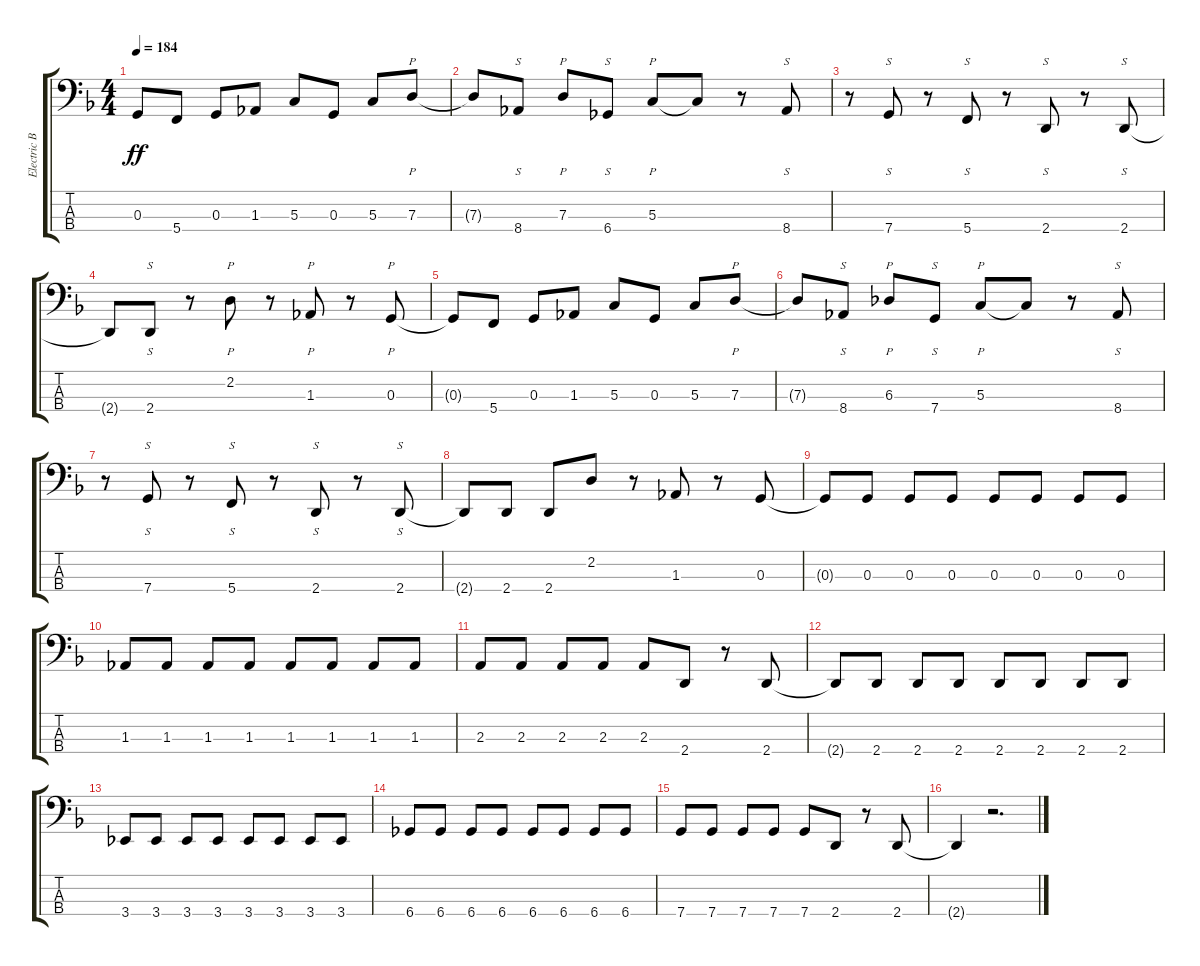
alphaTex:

\track ("Electric Bass Kool" "Electric B") {instrument electricbassfinger}
\staff {score tabs}
\tuning (F2 C2 G1 C1) {hide}
\ts (4 4)
\tempo 184
\clef f4
\ks dminor
0.3{t}.8{dy ff} 5.4.8 0.3.8 1.3.8 5.3.8 0.3.8 5.3.8 7.3.8{p} |
7.3{t}.8 8.4.8{s} 7.3.8{p} 6.4.8{s} 5.3.8{p} 5.3{t}.8 r.8 8.4.8{s} |
r.8 7.4.8{s} r.8 5.4.8{s} r.8 2.4.8{s} r.8 2.4.8{s} |
2.4{t}.8 2.4.8{s} r.8 2.2.8{p} r.8 1.3.8{p} r.8 0.3.8{p} |
0.3{t}.8 5.4.8 0.3.8 1.3.8 5.3.8 0.3.8 5.3.8 7.3.8{p} |
7.3{t}.8 8.4.8{s} 6.3.8{p} 7.4.8{s} 5.3.8{p} 5.3{t}.8 r.8 8.4.8{s} |
r.8 7.4.8{s} r.8 5.4.8{s} r.8 2.4.8{s} r.8 2.4.8{s} |
2.4{t}.8 2.4.8 2.4.8 2.2.8 r.8 1.3.8 r.8 0.3.8 |
0.3{t}.8 0.3.8 0.3.8 0.3.8 0.3.8 0.3.8 0.3.8 0.3.8 |
1.3.8 1.3.8 1.3.8 1.3.8 1.3.8 1.3.8 1.3.8 1.3.8 |
2.3.8 2.3.8 2.3.8 2.3.8 2.3.8 2.4.8 r.8 2.4.8 |
2.4{t}.8 2.4.8 2.4.8 2.4.8 2.4.8 2.4.8 2.4.8 2.4.8 |
3.4.8 3.4.8 3.4.8 3.4.8 3.4.8 3.4.8 3.4.8 3.4.8 |
6.4.8 6.4.8 6.4.8 6.4.8 6.4.8 6.4.8 6.4.8 6.4.8 |
7.4.8 7.4.8 7.4.8 7.4.8 7.4.8 2.4.8 r.8 2.4.8 |
2.4{t}.4 r.2{d}
